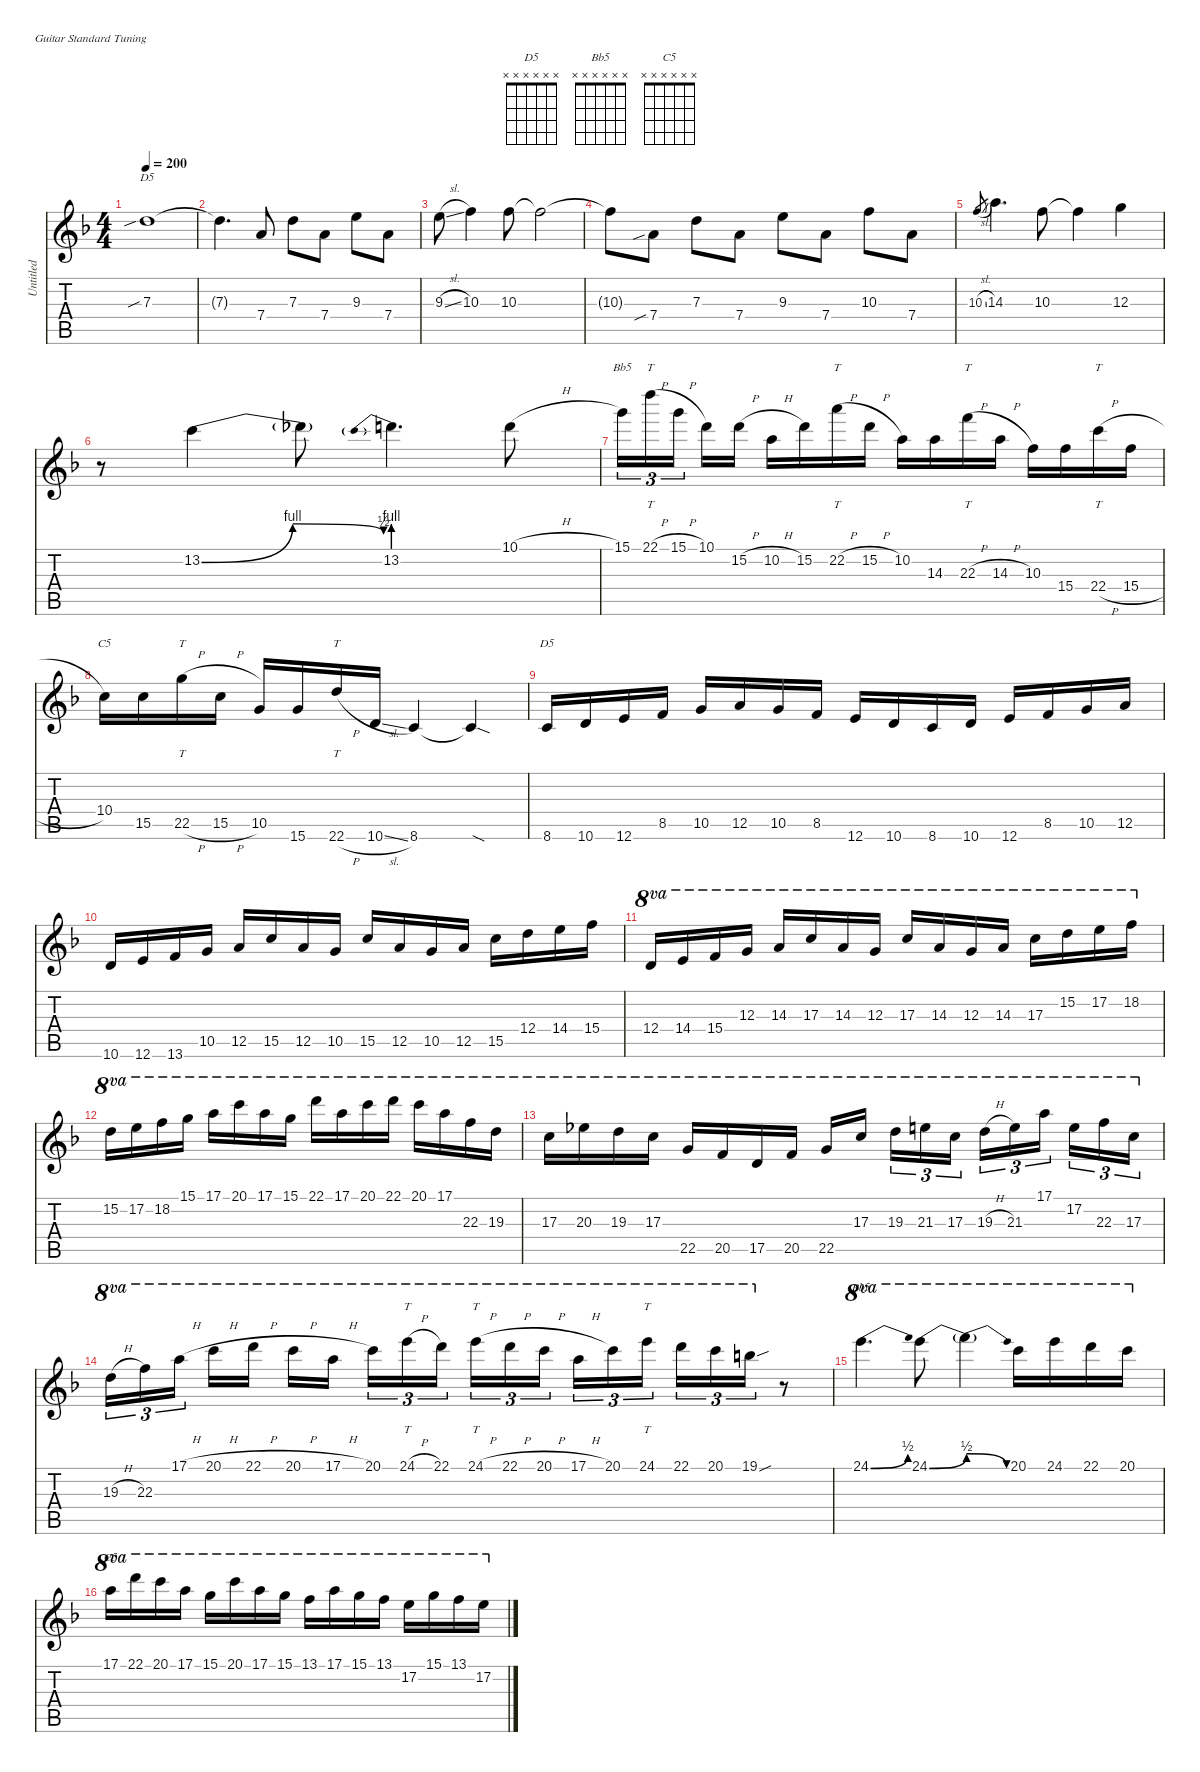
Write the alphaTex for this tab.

\defaultSystemsLayout 4
\hideDynamics
\bracketExtendMode nobrackets
\otherSystemsTrackNameOrientation horizontal
\track ("Untitled" "Untitled") {instrument overdrivenguitar}
\staff {score tabs}
\tuning (E4 B3 G3 D3 A2 E2)
\chord ("D5" x x x x x x)
\chord ("Bb5" x x x x x x)
\chord ("C5" x x x x x x)
\ts (4 4)
\tempo 200
\clef g2
\ks dminor
7.3{sib acc forcenatural}.1{ch "D5" dy mf instrument overdrivenguitar beam Down} |
7.3{t acc forcenatural}.4{d beam Down} 7.4{acc forcenatural}.8{beam Up} 7.3{acc forcenatural}.8{beam Down} 7.4{acc forcenatural}.8{beam Down} 9.3{acc forcenatural}.8{beam Down} 7.4{acc forcenatural}.8{beam Down} |
9.3{sl acc forcenatural}.8{beam Down} 10.3{acc forcenatural}.4{beam Down} 10.3{acc forcenatural}.8{beam Down} 10.3{t acc forcenatural}.2{beam Down} |
10.3{t acc forcenatural}.8{beam Down} 7.4{sib acc forcenatural}.8{beam Down} 7.3{acc forcenatural}.8{beam Down} 7.4{acc forcenatural}.8{beam Down} 9.3{acc forcenatural}.8{beam Down} 7.4{acc forcenatural}.8{beam Down} 10.3{acc forcenatural}.8{beam Down} 7.4{acc forcenatural}.8{beam Down} |
10.3{sl acc forcenatural}.8{gr beam Up} 14.3{acc forcenatural}.4{d beam Down} 10.3{acc forcenatural}.8{beam Down} 10.3{t acc forcenatural}.4{beam Down} 12.3{acc forcenatural}.4{beam Down} |
r.8{beam Down} 13.2{be (bendrelease 0 0 30 4 30 4 60 2) acc forcenatural}.4{beam Down} 13.2{t}.8{beam Down} 13.2{be (prebend 0 4 60 4)}.4{d beam Down} 10.1{h acc forcenatural}.8{beam Down} |
15.1{acc forcenatural}.16{tu (3 2) ch "Bb5" beam Down} 22.1{h acc forcenatural}.16{tt tu (3 2) beam Down} 15.1{h acc forcenatural}.16{tu (3 2) beam Down} 10.1{acc forcenatural}.16{beam Down} 15.2{h acc forcenatural}.16{beam Down} 10.2{h acc forcenatural}.16{beam Down} 15.2{acc forcenatural}.16{beam Down} 22.2{h acc forcenatural}.16{tt beam Down} 15.2{h acc forcenatural}.16{beam Down} 10.2{acc forcenatural}.16{beam Down} 14.3{acc forcenatural}.16{beam Down} 22.3{h acc forcenatural}.16{tt beam Down} 14.3{h acc forcenatural}.16{beam Down} 10.3{acc forcenatural}.16{beam Down} 15.4{acc forcenatural}.16{beam Down} 22.4{h acc forcenatural}.16{tt beam Down} 15.4{h acc forcenatural}.16{beam Down} |
10.4{acc forcenatural}.16{ch "C5" beam Down} 15.5{acc forcenatural}.16{beam Down} 22.5{h acc forcenatural}.16{tt beam Down} 15.5{h acc forcenatural}.16{beam Down} 10.5{acc forcenatural}.16{beam Up} 15.6{acc forcenatural}.16{beam Up} 22.6{h acc forcenatural}.16{tt beam Up} 10.6{sl acc forcenatural}.16{beam Up} 8.6{acc forcenatural}.4{beam Up} 8.6{sod t acc forcenatural}.4{beam Up} |
8.6{acc forcenatural}.16{ch "D5" beam Up} 10.6{acc forcenatural}.16{beam Up} 12.6{acc forcenatural}.16{beam Up} 8.5{acc forcenatural}.16{beam Up} 10.5{acc forcenatural}.16{beam Up} 12.5{acc forcenatural}.16{beam Up} 10.5{acc forcenatural}.16{beam Up} 8.5{acc forcenatural}.16{beam Up} 12.6{acc forcenatural}.16{beam Up} 10.6{acc forcenatural}.16{beam Up} 8.6{acc forcenatural}.16{beam Up} 10.6{acc forcenatural}.16{beam Up} 12.6{acc forcenatural}.16{beam Up} 8.5{acc forcenatural}.16{beam Up} 10.5{acc forcenatural}.16{beam Up} 12.5{acc forcenatural}.16{beam Up} |
10.6{acc forcenatural}.16{beam Up} 12.6{acc forcenatural}.16{beam Up} 13.6{acc forcenatural}.16{beam Up} 10.5{acc forcenatural}.16{beam Up} 12.5{acc forcenatural}.16{beam Up} 15.5{acc forcenatural}.16{beam Up} 12.5{acc forcenatural}.16{beam Up} 10.5{acc forcenatural}.16{beam Up} 15.5{acc forcenatural}.16{beam Up} 12.5{acc forcenatural}.16{beam Up} 10.5{acc forcenatural}.16{beam Up} 12.5{acc forcenatural}.16{beam Up} 15.5{acc forcenatural}.16{beam Down} 12.4{acc forcenatural}.16{beam Down} 14.4{acc forcenatural}.16{beam Down} 15.4{acc forcenatural}.16{beam Down} |
12.4{acc forcenatural}.16{ot 8va beam Up} 14.4{acc forcenatural}.16{ot 8va beam Up} 15.4{acc forcenatural}.16{ot 8va beam Up} 12.3{acc forcenatural}.16{ot 8va beam Up} 14.3{acc forcenatural}.16{ot 8va beam Up} 17.3{acc forcenatural}.16{ot 8va beam Up} 14.3{acc forcenatural}.16{ot 8va beam Up} 12.3{acc forcenatural}.16{ot 8va beam Up} 17.3{acc forcenatural}.16{ot 8va beam Up} 14.3{acc forcenatural}.16{ot 8va beam Up} 12.3{acc forcenatural}.16{ot 8va beam Up} 14.3{acc forcenatural}.16{ot 8va beam Up} 17.3{acc forcenatural}.16{ot 8va beam Down} 15.2{acc forcenatural}.16{ot 8va beam Down} 17.2{acc forcenatural}.16{ot 8va beam Down} 18.2{acc forcenatural}.16{ot 8va beam Down} |
15.2{acc forcenatural}.16{ot 8va beam Down} 17.2{acc forcenatural}.16{ot 8va beam Down} 18.2{acc forcenatural}.16{ot 8va beam Down} 15.1{acc forcenatural}.16{ot 8va beam Down} 17.1{acc forcenatural}.16{ot 8va beam Down} 20.1{acc forcenatural}.16{ot 8va beam Down} 17.1{acc forcenatural}.16{ot 8va beam Down} 15.1{acc forcenatural}.16{ot 8va beam Down} 22.1{acc forcenatural}.16{ot 8va beam Down} 17.1{acc forcenatural}.16{ot 8va beam Down} 20.1{acc forcenatural}.16{ot 8va beam Down} 22.1{acc forcenatural}.16{ot 8va beam Down} 20.1{acc forcenatural}.16{ot 8va beam Down} 17.1{acc forcenatural}.16{ot 8va beam Down} 22.3{acc forcenatural}.16{ot 8va beam Down} 19.3{acc forcenatural}.16{ot 8va beam Down} |
17.3{acc forcenatural}.16{ot 8va beam Down} 20.3{acc b}.16{ot 8va beam Down} 19.3{acc forcenatural}.16{ot 8va beam Down} 17.3{acc forcenatural}.16{ot 8va beam Down} 22.5{acc forcenatural}.16{ot 8va beam Up} 20.5{acc forcenatural}.16{ot 8va beam Up} 17.5{acc forcenatural}.16{ot 8va beam Up} 20.5{acc forcenatural}.16{ot 8va beam Up} 22.5{acc forcenatural}.16{ot 8va beam Up} 17.3{acc forcenatural}.16{ot 8va beam Up} 19.3{acc forcenatural}.16{tu (3 2) ot 8va beam Down} 21.3{acc forcenatural}.16{tu (3 2) ot 8va beam Down} 17.3{acc forcenatural}.16{tu (3 2) ot 8va beam Down} 19.3{h acc forcenatural}.16{tu (3 2) ot 8va beam Down} 21.3{acc forcenatural}.16{tu (3 2) ot 8va beam Down} 17.1{acc forcenatural}.16{tu (3 2) ot 8va beam Down} 17.2{acc forcenatural}.16{tu (3 2) ot 8va beam Down} 22.3{acc forcenatural}.16{tu (3 2) ot 8va beam Down} 17.3{acc forcenatural}.16{tu (3 2) ot 8va beam Down} |
19.3{h acc forcenatural}.16{tu (3 2) ot 8va beam Down} 22.3{acc forcenatural}.16{tu (3 2) ot 8va beam Down} 17.1{h acc forcenatural}.16{tu (3 2) ot 8va beam Down} 20.1{h acc forcenatural}.16{ot 8va beam Down} 22.1{h acc forcenatural}.16{ot 8va beam Down} 20.1{h acc forcenatural}.16{ot 8va beam Down} 17.1{h acc forcenatural}.16{ot 8va beam Down} 20.1{acc forcenatural}.16{tu (3 2) ot 8va beam Down} 24.1{h acc forcenatural}.16{tt tu (3 2) ot 8va beam Down} 22.1{acc forcenatural}.16{tu (3 2) ot 8va beam Down} 24.1{h acc forcenatural}.16{tt tu (3 2) ot 8va beam Down} 22.1{h acc forcenatural}.16{tu (3 2) ot 8va beam Down} 20.1{h acc forcenatural}.16{tu (3 2) ot 8va beam Down} 17.1{h acc forcenatural}.16{tu (3 2) ot 8va beam Down} 20.1{acc forcenatural}.16{tu (3 2) ot 8va beam Down} 24.1{acc forcenatural}.16{tt tu (3 2) ot 8va beam Down} 22.1{acc forcenatural}.16{tu (3 2) ot 8va beam Down} 20.1{acc forcenatural}.16{tu (3 2) ot 8va beam Down} 19.1{sou acc forcenatural}.16{tu (3 2) ot 8va beam Down} r.8{beam Down} |
24.1{be (bend 0 0 60 2) acc forcenatural}.4{d ch "Bb5" ot 8va beam Down} 24.1{be (bend 0 0 60 2) acc forcenatural}.8{ot 8va beam Down} 24.1{be (release 0 2 60 0) t}.4{ot 8va beam Down} 20.1{acc forcenatural}.16{ot 8va beam Down} 24.1{acc forcenatural}.16{ot 8va beam Down} 22.1{acc forcenatural}.16{ot 8va beam Down} 20.1{acc forcenatural}.16{ot 8va beam Down} |
17.1{acc forcenatural}.16{ch "C5" ot 8va beam Down} 22.1{acc forcenatural}.16{ot 8va beam Down} 20.1{acc forcenatural}.16{ot 8va beam Down} 17.1{acc forcenatural}.16{ot 8va beam Down} 15.1{acc forcenatural}.16{ot 8va beam Down} 20.1{acc forcenatural}.16{ot 8va beam Down} 17.1{acc forcenatural}.16{ot 8va beam Down} 15.1{acc forcenatural}.16{ot 8va beam Down} 13.1{acc forcenatural}.16{ot 8va beam Down} 17.1{acc forcenatural}.16{ot 8va beam Down} 15.1{acc forcenatural}.16{ot 8va beam Down} 13.1{acc forcenatural}.16{ot 8va beam Down} 17.2{acc forcenatural}.16{ot 8va beam Down} 15.1{acc forcenatural}.16{ot 8va beam Down} 13.1{acc forcenatural}.16{ot 8va beam Down} 17.2{acc forcenatural}.16{ot 8va beam Down}
